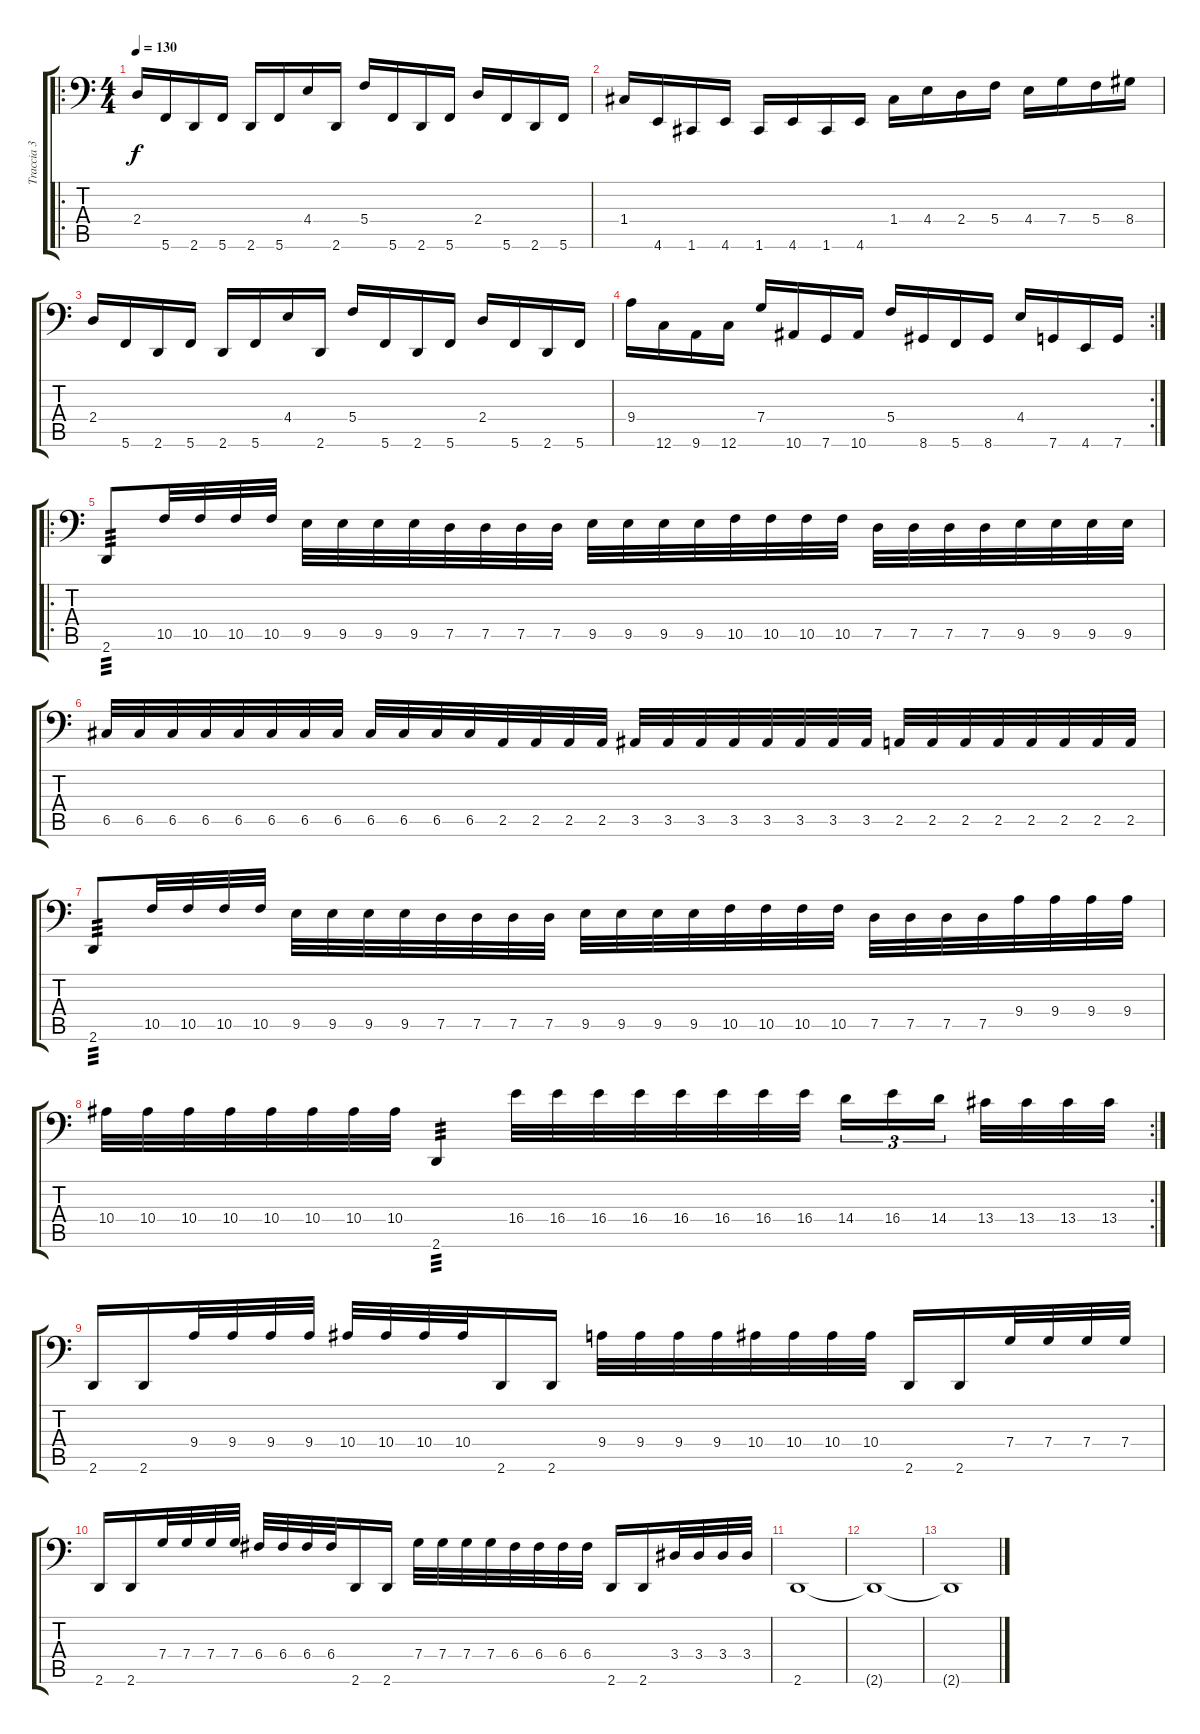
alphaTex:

\track ("Traccia 3" "Traccia 3") {instrument electricbasspick}
\staff {score tabs}
\tuning (Eb3 Bb2 F2 C2 G1 C1) {hide}
\ro
\ts (4 4)
\tempo 130
\clef f4
\ks c
2.4.16{dy f} 5.6.16 2.6.16 5.6.16 2.6.16 5.6.16 4.4.16 2.6.16 5.4.16 5.6.16 2.6.16 5.6.16 2.4.16 5.6.16 2.6.16 5.6.16 |
1.4.16 4.6.16 1.6.16 4.6.16 1.6.16 4.6.16 1.6.16 4.6.16 1.4.16 4.4.16 2.4.16 5.4.16 4.4.16 7.4.16 5.4.16 8.4.16 |
2.4.16 5.6.16 2.6.16 5.6.16 2.6.16 5.6.16 4.4.16 2.6.16 5.4.16 5.6.16 2.6.16 5.6.16 2.4.16 5.6.16 2.6.16 5.6.16 |
\rc 2
9.4.16 12.6.16 9.6.16 12.6.16 7.4.16 10.6.16 7.6.16 10.6.16 5.4.16 8.6.16 5.6.16 8.6.16 4.4.16 7.6.16 4.6.16 7.6.16 |
\ro
2.6.8{tp 3} 10.5.32 10.5.32 10.5.32 10.5.32 9.5.32 9.5.32 9.5.32 9.5.32 7.5.32 7.5.32 7.5.32 7.5.32 9.5.32 9.5.32 9.5.32 9.5.32 10.5.32 10.5.32 10.5.32 10.5.32 7.5.32 7.5.32 7.5.32 7.5.32 9.5.32 9.5.32 9.5.32 9.5.32 |
6.5.32 6.5.32 6.5.32 6.5.32 6.5.32 6.5.32 6.5.32 6.5.32 6.5.32 6.5.32 6.5.32 6.5.32 2.5.32 2.5.32 2.5.32 2.5.32 3.5.32 3.5.32 3.5.32 3.5.32 3.5.32 3.5.32 3.5.32 3.5.32 2.5.32 2.5.32 2.5.32 2.5.32 2.5.32 2.5.32 2.5.32 2.5.32 |
2.6.8{tp 3} 10.5.32 10.5.32 10.5.32 10.5.32 9.5.32 9.5.32 9.5.32 9.5.32 7.5.32 7.5.32 7.5.32 7.5.32 9.5.32 9.5.32 9.5.32 9.5.32 10.5.32 10.5.32 10.5.32 10.5.32 7.5.32 7.5.32 7.5.32 7.5.32 9.4.32 9.4.32 9.4.32 9.4.32 |
\rc 2
10.4.32 10.4.32 10.4.32 10.4.32 10.4.32 10.4.32 10.4.32 10.4.32 2.6.4{tp 3} 16.4.32 16.4.32 16.4.32 16.4.32 16.4.32 16.4.32 16.4.32 16.4.32 14.4.16{tu (3 2)} 16.4.16{tu (3 2)} 14.4.16{tu (3 2) beam splitsecondary} 13.4.32 13.4.32 13.4.32 13.4.32 |
2.6.16 2.6.16 9.4.32 9.4.32 9.4.32 9.4.32 10.4.32 10.4.32 10.4.32 10.4.32 2.6.16 2.6.16 9.4.32 9.4.32 9.4.32 9.4.32 10.4.32 10.4.32 10.4.32 10.4.32 2.6.16 2.6.16 7.4.32 7.4.32 7.4.32 7.4.32 |
2.6.16 2.6.16 7.4.32 7.4.32 7.4.32 7.4.32 6.4.32 6.4.32 6.4.32 6.4.32 2.6.16 2.6.16 7.4.32 7.4.32 7.4.32 7.4.32 6.4.32 6.4.32 6.4.32 6.4.32 2.6.16 2.6.16 3.4.32 3.4.32 3.4.32 3.4.32 |
2.6.1 |
2.6{t}.1 |
2.6{t}.1
